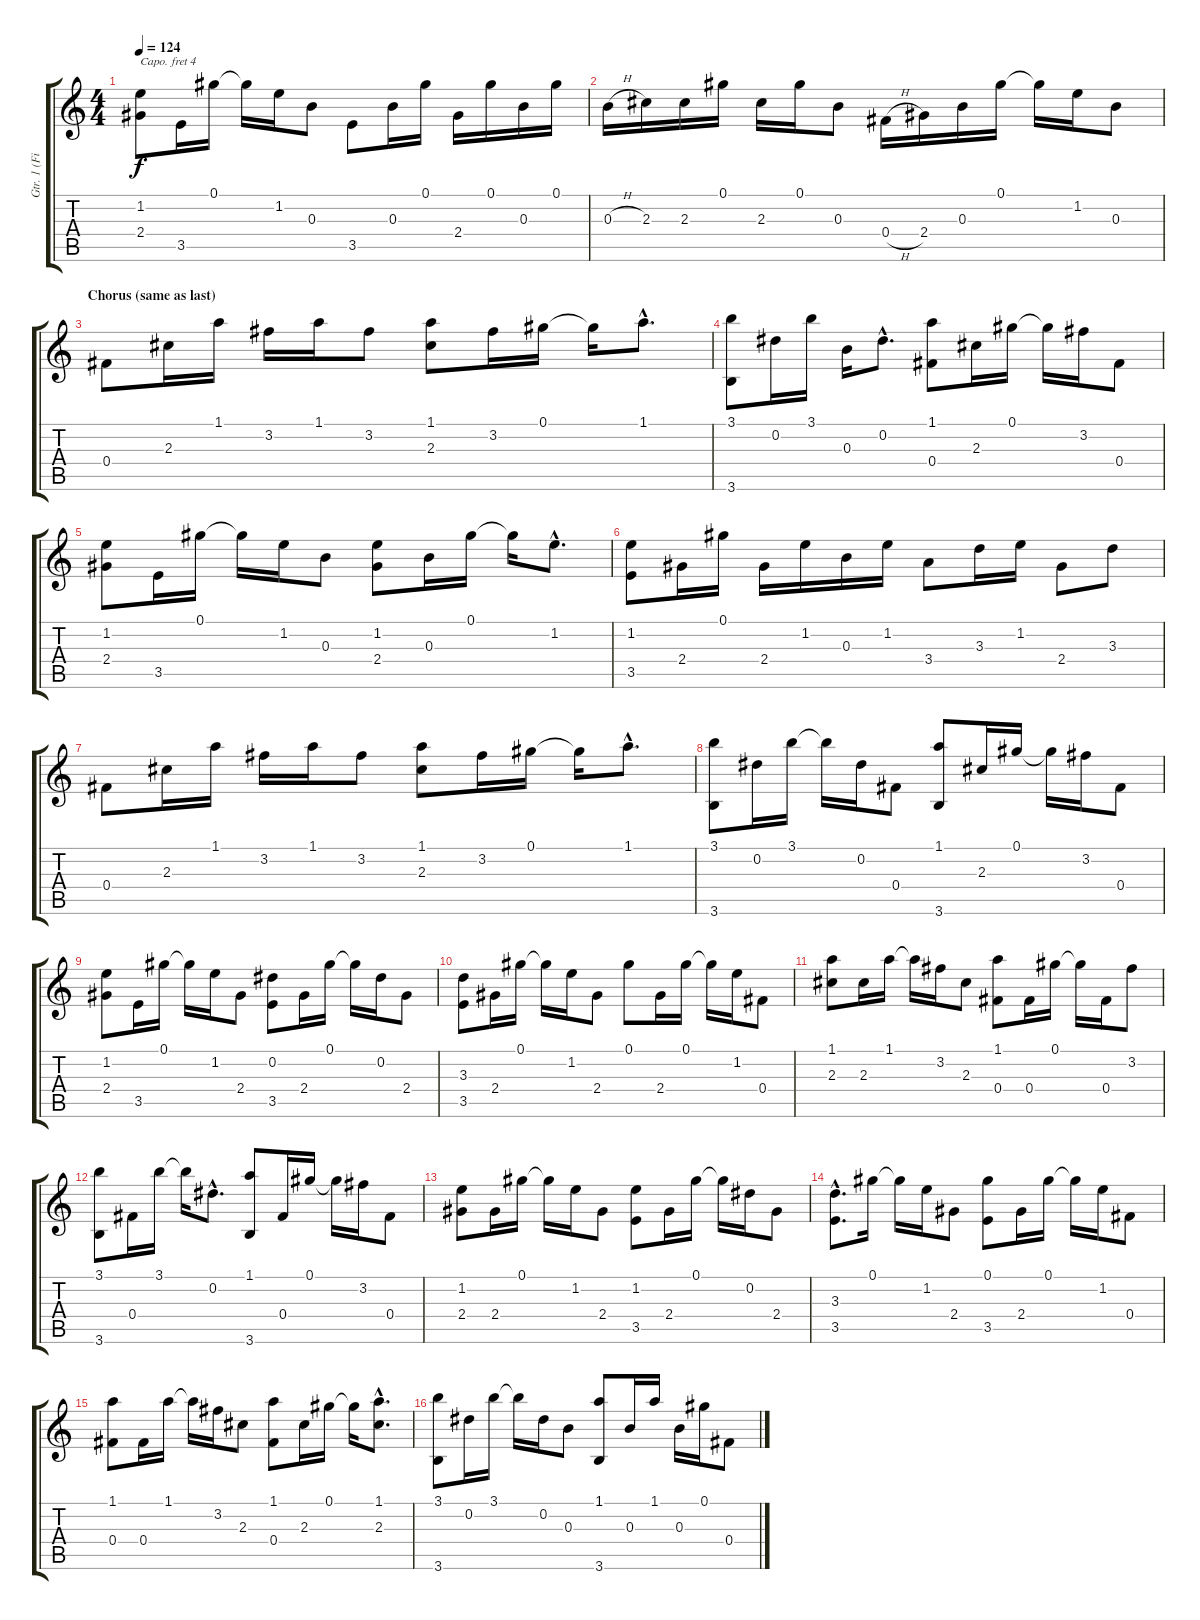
\track ("Gtr. 1 (Fingerstyle)" "Gtr. 1 (Fi") {instrument acousticguitarsteel}
\staff {score tabs}
\capo 4
\tuning (E4 B3 G3 D3 A2 E2) {hide}
\ts (4 4)
\tempo 124
\clef g2
\ks c
(1.2 2.4).8{dy f} 3.5.16 0.1.16 0.1{t}.16 1.2.16 0.3.8 3.5.8 0.3.16 0.1.16 2.4.16 0.1.16 0.3.16 0.1.16 |
0.3{h}.16 2.3.16 2.3.16 0.1.16 2.3.16 0.1.16 0.3.8 0.4{h}.16 2.4.16 0.3.16 0.1.16 0.1{t}.16 1.2.16 0.3.8 |
\section ("" "Chorus (same as last)")
0.4.8 2.3.16 1.1.16 3.2.16 1.1.16 3.2.8 (1.1 2.3).8 3.2.16 0.1.16 0.1{t}.16 1.1{hac}.8{d} |
(3.1 3.6).8 0.2.16 3.1.16 0.3.16 0.2{hac}.8{d} (1.1 0.4).8 2.3.16 0.1.16 0.1{t}.16 3.2.16 0.4.8 |
(1.2 2.4).8 3.5.16 0.1.16 0.1{t}.16 1.2.16 0.3.8 (1.2 2.4).8 0.3.16 0.1.16 0.1{t}.16 1.2{hac}.8{d} |
(1.2 3.5).8 2.4.16 0.1.16 2.4.16 1.2.16 0.3.16 1.2.16 3.4.8 3.3.16 1.2.16 2.4.8 3.3.8 |
0.4.8 2.3.16 1.1.16 3.2.16 1.1.16 3.2.8 (1.1 2.3).8 3.2.16 0.1.16 0.1{t}.16 1.1{hac}.8{d} |
(3.1 3.6).8 0.2.16 3.1.16 3.1{t}.16 0.2.16 0.4.8 (1.1 3.6).8 2.3.16 0.1.16 0.1{t}.16 3.2.16 0.4.8 |
(1.2 2.4).8 3.5.16 0.1.16 0.1{t}.16 1.2.16 2.4.8 (0.2 3.5).8 2.4.16 0.1.16 0.1{t}.16 0.2.16 2.4.8 |
(3.3 3.5).8 2.4.16 0.1.16 0.1{t}.16 1.2.16 2.4.8 0.1.8 2.4.16 0.1.16 0.1{t}.16 1.2.16 0.4.8 |
(1.1 2.3).8 2.3.16 1.1.16 1.1{t}.16 3.2.16 2.3.8 (1.1 0.4).8 0.4.16 0.1.16 0.1{t}.16 0.4.16 3.2.8 |
(3.1 3.6).8 0.4.16 3.1.16 3.1{t}.16 0.2{hac}.8{d} (1.1 3.6).8 0.4.16 0.1.16 0.1{t}.16 3.2.16 0.4.8 |
(1.2 2.4).8 2.4.16 0.1.16 0.1{t}.16 1.2.16 2.4.8 (1.2 3.5).8 2.4.16 0.1.16 0.1{t}.16 0.2.16 2.4.8 |
(3.3{hac} 3.5{hac}).8{d} 0.1.16 0.1{t}.16 1.2.16 2.4.8 (0.1 3.5).8 2.4.16 0.1.16 0.1{t}.16 1.2.16 0.4.8 |
(1.1 0.4).8 0.4.16 1.1.16 1.1{t}.16 3.2.16 2.3.8 (1.1 0.4).8 2.3.16 0.1.16 0.1{t}.16 (1.1{hac} 2.3{hac}).8{d} |
(3.1 3.6).8 0.2.16 3.1.16 3.1{t}.16 0.2.16 0.3.8 (1.1 3.6).8 0.3.16 1.1.16 0.3.16 0.1.16 0.4.8
